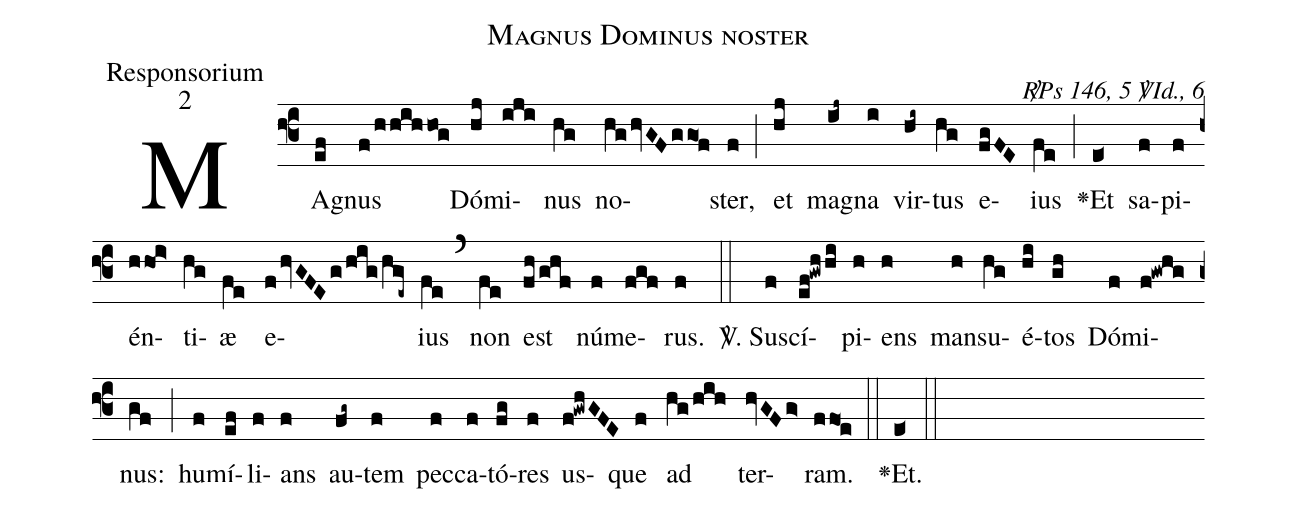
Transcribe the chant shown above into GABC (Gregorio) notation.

name:Magnus Dominus noster;
office-part:Responsorium;
mode:2;
commentary:\Rbar Ps 146, 5 \Vbar Id., 6;
%%
(f3)MA(ef)gnus(f/hhihhog) Dó(hj)mi(iji)nus(hg) no(hghvGFggo1f)ster,(f) (;)
et(hj) ma(ij~)gna(i) vir(hi~)tus(hg) e(fgFE)ius(fe) (;)
<v>\greheightstar</v>
Et(e<) sa(f)pi(f)én(hho!i>)ti(hg)æ(fe) e(fhvGFEg/hig/hge~)ius(fe) (`)
non(fe) est(fh/ghf) nú(f)me(fgf)rus.(f) (::)

<sp>V/</sp>.
Su(f)scí(ef!gwhhi)pi(h)ens(h) man(h)su(hg)é(hi)tos(gh) Dó(f)mi(f!gwhg)nus:(gf) (;)
hu(f)mí(ef)li(f)ans(f) au(fg~)tem(f) pec(f)ca(f)tó(fg)res(f)
us(f!gwhGFE)que(f) ad(hg/hih) ter(hvGFg>)ram.(ffo1e) (::)

<v>\greheightstar</v> Et.(e<) (::)
